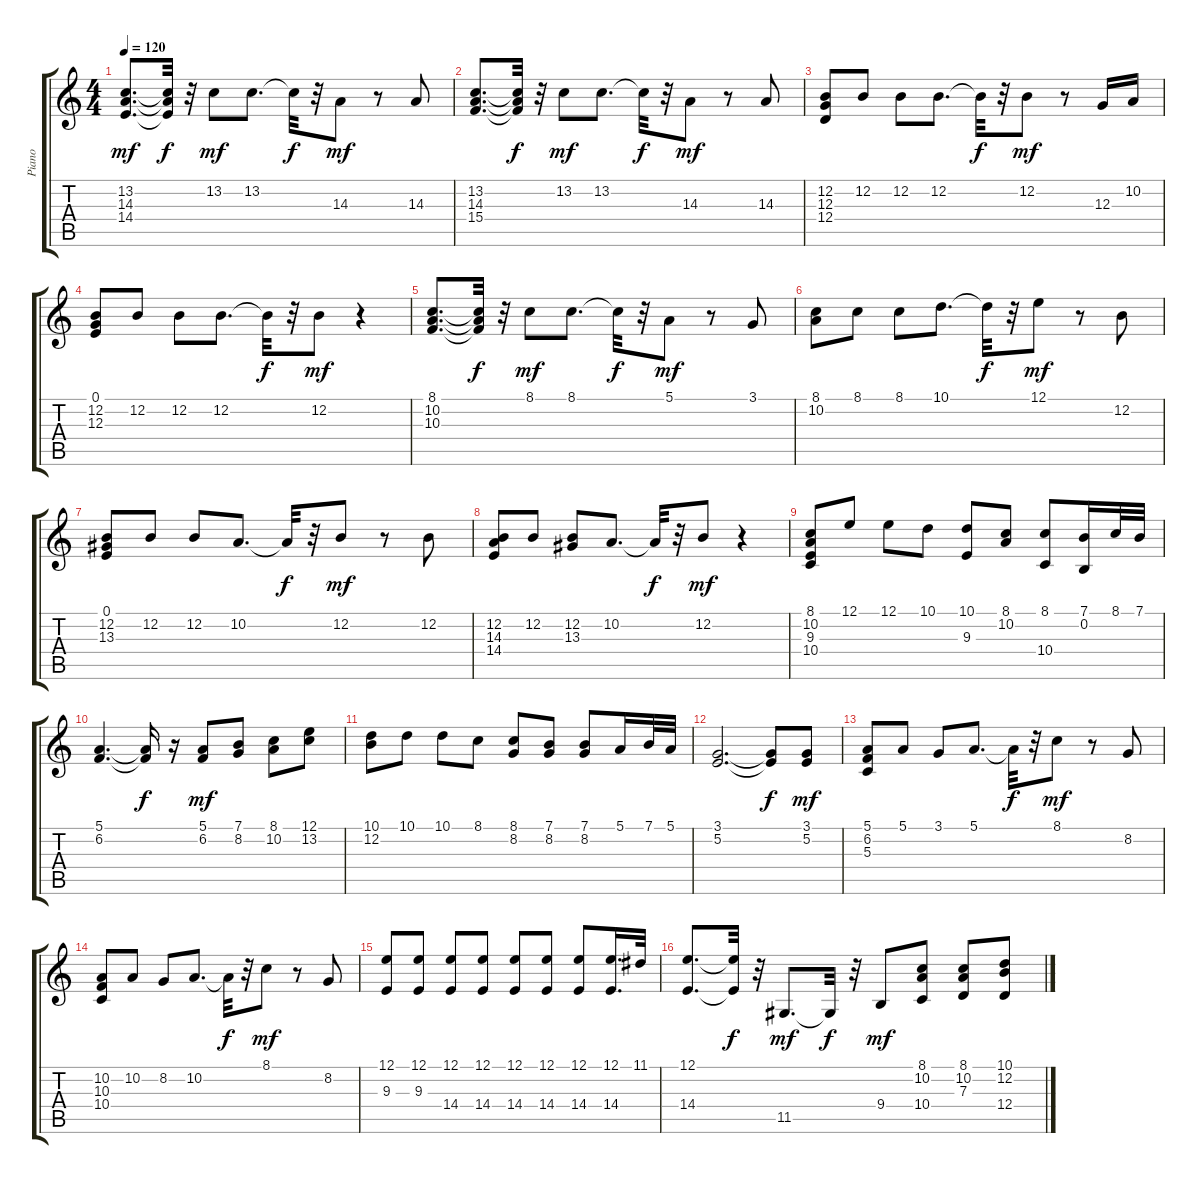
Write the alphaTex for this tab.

\track ("Piano" "Piano") {instrument acousticgrandpiano}
\staff {score tabs}
\tuning (E4 B3 G3 D3 A2 E2) {hide}
\ts (4 4)
\tempo 120
\clef g2
\ks c
(13.2 14.3 14.4).8{d dy mf} (13.2{t} 14.3{t} 14.4{t}).32{dy f} r.32 13.2.8{dy mf} 13.2.8{d} 13.2{t}.32{dy f} r.32 14.3.8{dy mf} r.8 14.3.8 |
(13.2 14.3 15.4).8{d} (13.2{t} 14.3{t} 15.4{t}).32{dy f} r.32 13.2.8{dy mf} 13.2.8{d} 13.2{t}.32{dy f} r.32 14.3.8{dy mf} r.8 14.3.8 |
(12.2 12.3 12.4).8{txt ""} 12.2.8 12.2.8 12.2.8{d} 12.2{t}.32{dy f} r.32 12.2.8{dy mf} r.8 12.3.16 10.2.16 |
(0.1 12.2 12.3).8 12.2.8 12.2.8 12.2.8{d} 12.2{t}.32{dy f} r.32 12.2.8{dy mf} r.4 |
(8.1 10.2 10.3).8{d} (8.1{t} 10.2{t} 10.3{t}).32{dy f} r.32 8.1.8{dy mf} 8.1.8{d} 8.1{t}.32{dy f} r.32 5.1.8{dy mf} r.8 3.1.8 |
(8.1 10.2).8 8.1.8 8.1.8 10.1.8{d} 10.1{t}.32{dy f} r.32 12.1.8{dy mf} r.8 12.2.8 |
(0.1 12.2 13.3).8 12.2.8 12.2.8 10.2.8{d} 10.2{t}.32{dy f} r.32 12.2.8{dy mf} r.8 12.2.8 |
(12.2 14.3 14.4).8 12.2.8 (12.2 13.3).8 10.2.8{d} 10.2{t}.32{dy f} r.32 12.2.8{dy mf} r.4 |
(8.1 10.2 9.3 10.4).8 12.1.8 12.1.8 10.1.8 (10.1 9.3).8 (8.1 10.2).8 (8.1 10.4).8 (7.1 0.2).16 8.1.32 7.1.32 |
(5.1 6.2).4{d} (5.1{t} 6.2{t}).16{dy f} r.16 (5.1 6.2).8{dy mf} (7.1 8.2).8 (8.1 10.2).8 (12.1 13.2).8 |
(10.1 12.2).8 10.1.8 10.1.8 8.1.8 (8.1 8.2).8 (7.1 8.2).8 (7.1 8.2).8 5.1.16 7.1.32 5.1.32 |
(3.1 5.2).2{d} (3.1{t} 5.2{t}).8{dy f} (3.1 5.2).8{dy mf} |
(5.1 6.2 5.3).8 5.1.8 3.1.8 5.1.8{d} 5.1{t}.32{dy f} r.32 8.1.8{dy mf} r.8 8.2.8 |
(10.2 10.3 10.4).8 10.2.8 8.2.8 10.2.8{d} 10.2{t}.32{dy f} r.32 8.1.8{dy mf} r.8 8.2.8 |
(12.1 9.3).8 (12.1 9.3).8 (12.1 14.4).8 (12.1 14.4).8 (12.1 14.4).8 (12.1 14.4).8 (12.1 14.4).8 (12.1 14.4).16{d} 11.1.32 |
(12.1 14.4).8{d} (12.1{t} 14.4{t}).32{dy f} r.32 11.5.8{d dy mf} 11.5{t}.32{dy f} r.32 9.4.8{dy mf} (8.1 10.2 10.4).8 (8.1 10.2 7.3).8 (10.1 12.2 12.4).8
